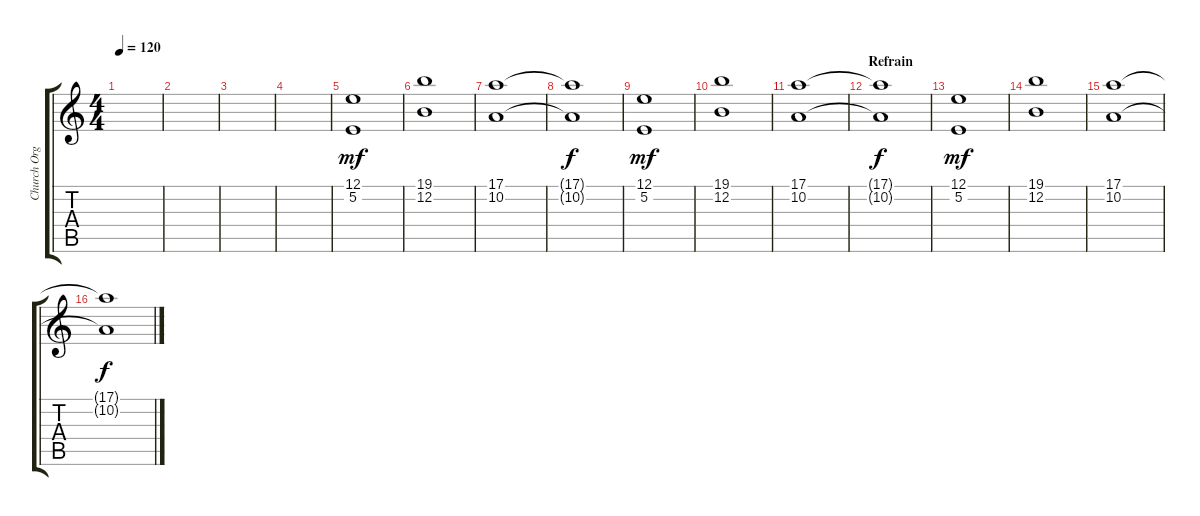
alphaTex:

\track ("Church Organ" "Church Org") {instrument churchorgan}
\staff {score tabs}
\tuning (E4 B3 G3 D3 A2 E2) {hide}
\ts (4 4)
\tempo 120
\clef g2
\ks c
|
|
|
|
(12.1 5.2).1{dy mf} |
(19.1 12.2).1 |
(17.1 10.2).1 |
(17.1{t} 10.2{t}).1{dy f} |
(12.1 5.2).1{dy mf} |
(19.1 12.2).1 |
(17.1 10.2).1 |
\section ("" "Refrain")
(17.1{t} 10.2{t}).1{dy f} |
(12.1 5.2).1{dy mf} |
(19.1 12.2).1 |
(17.1 10.2).1 |
(17.1{t} 10.2{t}).1{dy f}
